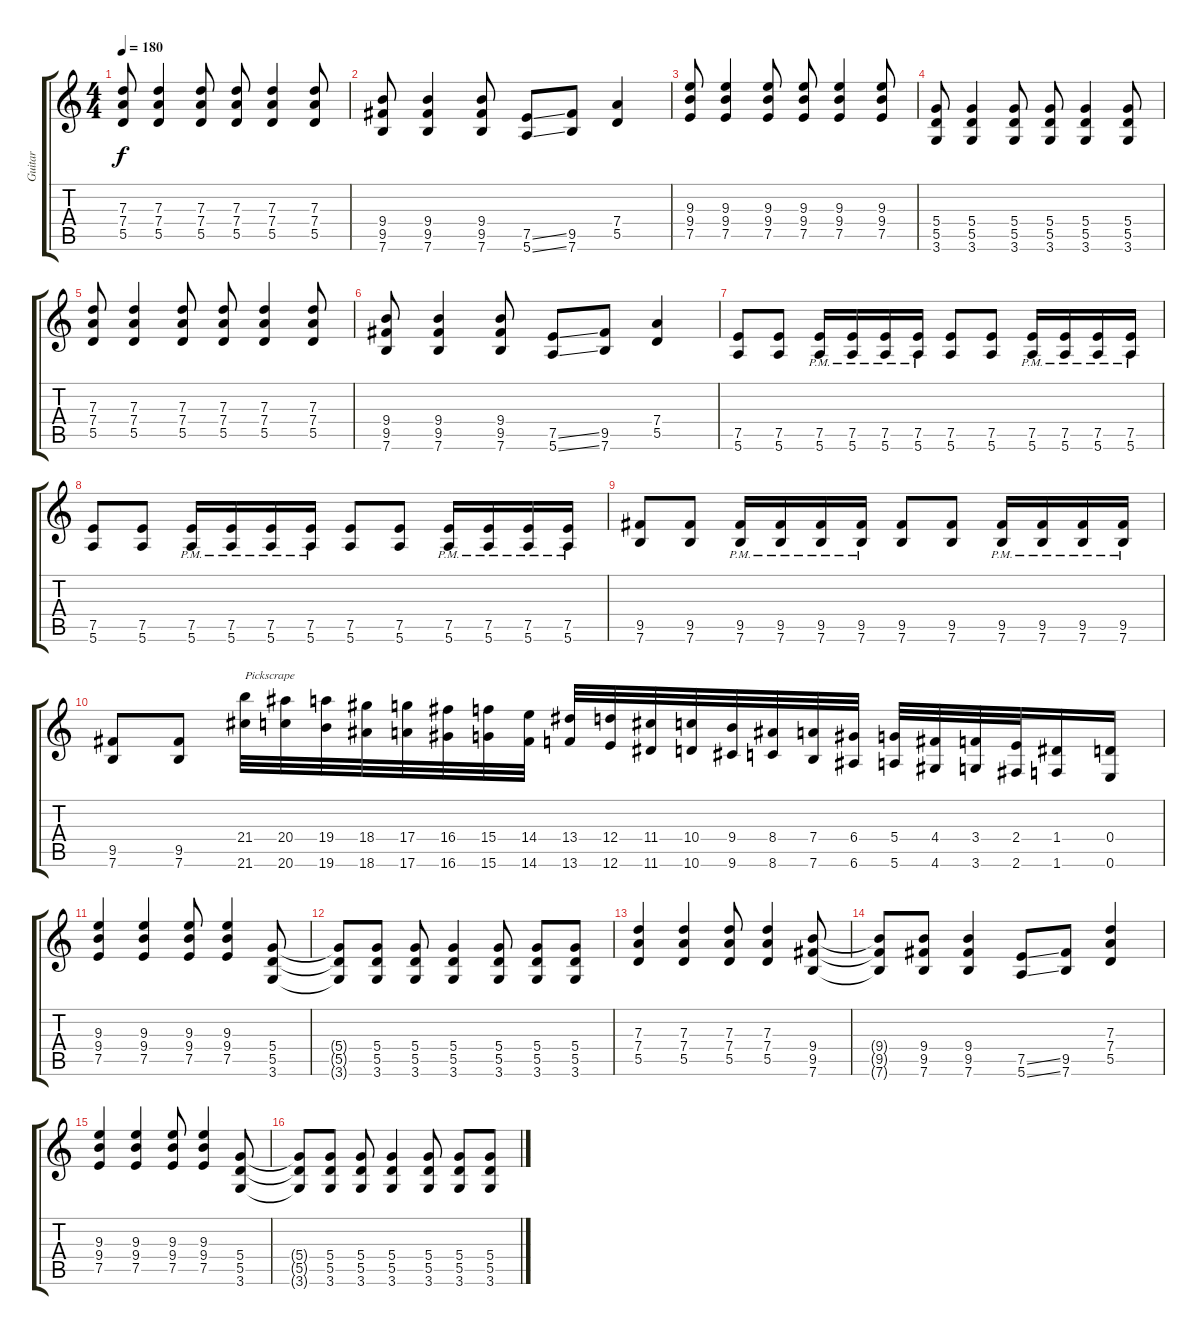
\track ("Guitar" "Guitar") {instrument distortionguitar}
\staff {score tabs}
\tuning (E4 B3 G3 D3 A2 E2) {hide}
\ts (4 4)
\tempo 180
\clef g2
\ks c
(7.3 7.4 5.5).8{dy f} (7.3 7.4 5.5).4 (7.3 7.4 5.5).8 (7.3 7.4 5.5).8 (7.3 7.4 5.5).4 (7.3 7.4 5.5).8 |
(9.4 9.5 7.6).8 (9.4 9.5 7.6).4 (9.4 9.5 7.6).8 (7.5{ss} 5.6{ss}).8 (9.5 7.6).8 (7.4 5.5).4 |
(9.3 9.4 7.5).8 (9.3 9.4 7.5).4 (9.3 9.4 7.5).8 (9.3 9.4 7.5).8 (9.3 9.4 7.5).4 (9.3 9.4 7.5).8 |
(5.4 5.5 3.6).8 (5.4 5.5 3.6).4 (5.4 5.5 3.6).8 (5.4 5.5 3.6).8 (5.4 5.5 3.6).4 (5.4 5.5 3.6).8 |
(7.3 7.4 5.5).8 (7.3 7.4 5.5).4 (7.3 7.4 5.5).8 (7.3 7.4 5.5).8 (7.3 7.4 5.5).4 (7.3 7.4 5.5).8 |
(9.4 9.5 7.6).8 (9.4 9.5 7.6).4 (9.4 9.5 7.6).8 (7.5{ss} 5.6{ss}).8 (9.5 7.6).8 (7.4 5.5).4 |
(7.5 5.6).8 (7.5 5.6).8 (7.5{pm} 5.6{pm}).16 (7.5{pm} 5.6{pm}).16 (7.5{pm} 5.6{pm}).16 (7.5{pm} 5.6{pm}).16 (7.5 5.6).8 (7.5 5.6).8 (7.5{pm} 5.6{pm}).16 (7.5{pm} 5.6{pm}).16 (7.5{pm} 5.6{pm}).16 (7.5{pm} 5.6{pm}).16 |
(7.5 5.6).8 (7.5 5.6).8 (7.5{pm} 5.6{pm}).16 (7.5{pm} 5.6{pm}).16 (7.5{pm} 5.6{pm}).16 (7.5{pm} 5.6{pm}).16 (7.5 5.6).8 (7.5 5.6).8 (7.5{pm} 5.6{pm}).16 (7.5{pm} 5.6{pm}).16 (7.5{pm} 5.6{pm}).16 (7.5{pm} 5.6{pm}).16 |
(9.5 7.6).8 (9.5 7.6).8 (9.5{pm} 7.6{pm}).16 (9.5{pm} 7.6{pm}).16 (9.5{pm} 7.6{pm}).16 (9.5{pm} 7.6{pm}).16 (9.5 7.6).8 (9.5 7.6).8 (9.5{pm} 7.6{pm}).16 (9.5{pm} 7.6{pm}).16 (9.5{pm} 7.6{pm}).16 (9.5{pm} 7.6{pm}).16 |
(9.5 7.6).8 (9.5 7.6).8 (21.4 21.6).32{txt "Pickscrape"} (20.4 20.6).32 (19.4 19.6).32 (18.4 18.6).32 (17.4 17.6).32 (16.4 16.6).32 (15.4 15.6).32 (14.4 14.6).32 (13.4 13.6).32 (12.4 12.6).32 (11.4 11.6).32 (10.4 10.6).32 (9.4 9.6).32 (8.4 8.6).32 (7.4 7.6).32 (6.4 6.6).32 (5.4 5.6).32 (4.4 4.6).32 (3.4 3.6).32 (2.4 2.6).32 (1.4 1.6).16 (0.4 0.6).16 |
(9.3 9.4 7.5).4 (9.3 9.4 7.5).4 (9.3 9.4 7.5).8 (9.3 9.4 7.5).4 (5.4 5.5 3.6).8 |
(5.4{t} 5.5{t} 3.6{t}).8 (5.4 5.5 3.6).8 (5.4 5.5 3.6).8 (5.4 5.5 3.6).4 (5.4 5.5 3.6).8 (5.4 5.5 3.6).8 (5.4 5.5 3.6).8 |
(7.3 7.4 5.5).4 (7.3 7.4 5.5).4 (7.3 7.4 5.5).8 (7.3 7.4 5.5).4 (9.4 9.5 7.6).8 |
(9.4{t} 9.5{t} 7.6{t}).8 (9.4 9.5 7.6).8 (9.4 9.5 7.6).4 (7.5{ss} 5.6{ss}).8 (9.5 7.6).8 (7.3 7.4 5.5).4 |
(9.3 9.4 7.5).4 (9.3 9.4 7.5).4 (9.3 9.4 7.5).8 (9.3 9.4 7.5).4 (5.4 5.5 3.6).8 |
(5.4{t} 5.5{t} 3.6{t}).8 (5.4 5.5 3.6).8 (5.4 5.5 3.6).8 (5.4 5.5 3.6).4 (5.4 5.5 3.6).8 (5.4 5.5 3.6).8 (5.4 5.5 3.6).8
